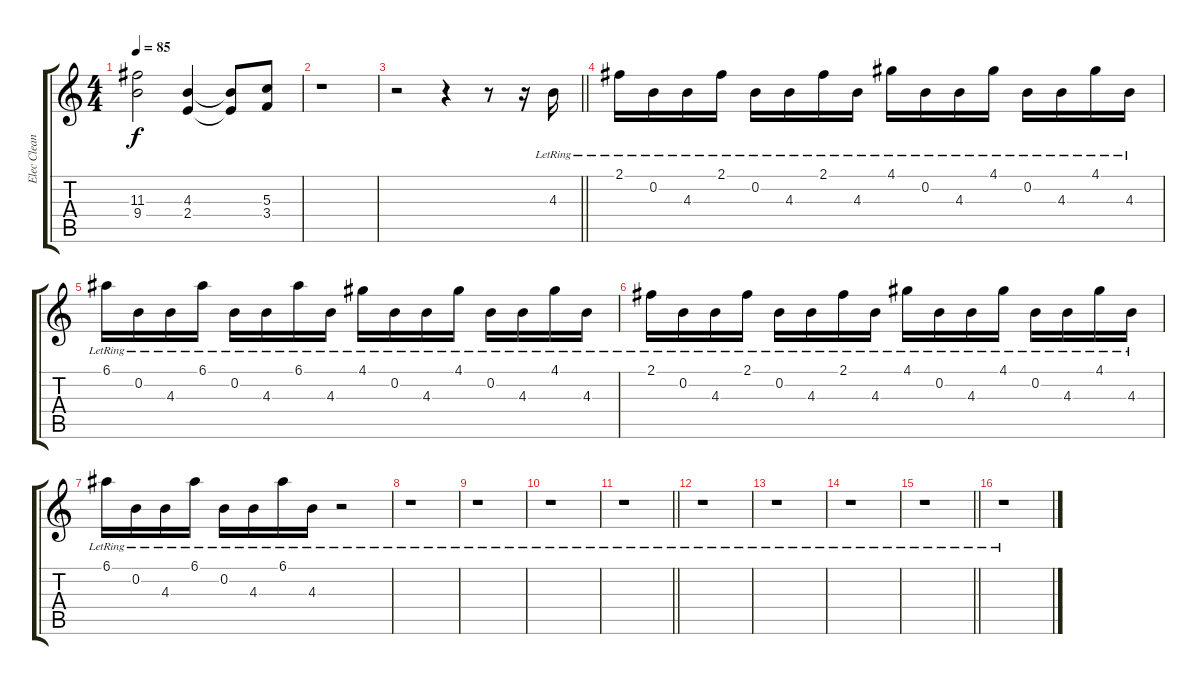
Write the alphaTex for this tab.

\track ("Elec Clean" "Elec Clean") {instrument acousticguitarsteel}
\staff {score tabs}
\tuning (E4 B3 G3 D3 A2 E2) {hide}
\ts (4 4)
\tempo 85
\clef g2
\ks c
(11.3 9.4).2{dy f} (4.3 2.4).4 (4.3{t} 2.4{t}).8 (5.3 3.4).8 |
r.1 |
\barLineRight lightlight
r.2 r.4 r.8 r.16 4.3{lr}.16 |
2.1{lr}.16 0.2{lr}.16 4.3{lr}.16 2.1{lr}.16 0.2{lr}.16 4.3{lr}.16 2.1{lr}.16 4.3{lr}.16 4.1{lr}.16 0.2{lr}.16 4.3{lr}.16 4.1{lr}.16 0.2{lr}.16 4.3{lr}.16 4.1{lr}.16 4.3{lr}.16 |
6.1{lr}.16 0.2{lr}.16 4.3{lr}.16 6.1{lr}.16 0.2{lr}.16 4.3{lr}.16 6.1{lr}.16 4.3{lr}.16 4.1{lr}.16 0.2{lr}.16 4.3{lr}.16 4.1{lr}.16 0.2{lr}.16 4.3{lr}.16 4.1{lr}.16 4.3{lr}.16 |
2.1{lr}.16 0.2{lr}.16 4.3{lr}.16 2.1{lr}.16 0.2{lr}.16 4.3{lr}.16 2.1{lr}.16 4.3{lr}.16 4.1{lr}.16 0.2{lr}.16 4.3{lr}.16 4.1{lr}.16 0.2{lr}.16 4.3{lr}.16 4.1{lr}.16 4.3{lr}.16 |
6.1{lr}.16 0.2{lr}.16 4.3{lr}.16 6.1{lr}.16 0.2{lr}.16 4.3{lr}.16 6.1{lr}.16 4.3{lr}.16 r.2 |
r.1 |
r.1 |
r.1 |
\barLineRight lightlight
r.1 |
r.1 |
r.1 |
r.1 |
\barLineRight lightlight
r.1 |
r.1
